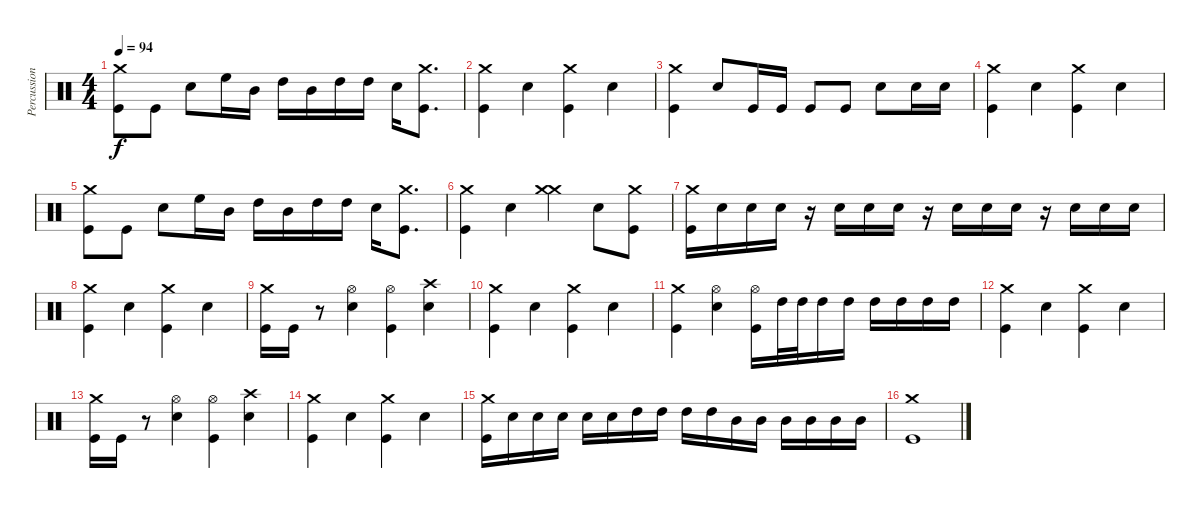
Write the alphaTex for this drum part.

\track ("Percussion" "Percussion") {instrument percussion}
\staff {score}
\articulation defaults
\ts (4 4)
\tempo 94
\clef neutral
\ks c
("Crash medium (hit)" "Kick (hit)").8{dy f} "Kick (hit)".8 "Snare (hit) 2".8 "High Floor Tom (hit)".16 "Mid Tom (hit)".16 "High Tom (hit)".16 "Mid Tom (hit)".16 "High Tom (hit)".16 "High Tom (hit)".16 "Snare (hit) 2".16 ("Crash medium (hit)" "Kick (hit)").8{d} |
("Crash medium (hit)" "Kick (hit)").4 "Snare (hit) 2".4 ("Crash medium (hit)" "Kick (hit)").4 "Snare (hit) 2".4 |
("Crash medium (hit)" "Kick (hit)").4 "Snare (hit) 2".8 "Kick (hit)".16 "Kick (hit)".16 "Kick (hit)".8 "Kick (hit)".8 "Snare (hit) 2".8 "Snare (hit) 2".16 "Snare (hit) 2".16 |
("Crash medium (hit)" "Kick (hit)").4 "Snare (hit) 2".4 ("Crash medium (hit)" "Kick (hit)").4 "Snare (hit) 2".4 |
("Crash medium (hit)" "Kick (hit)").8 "Kick (hit)".8 "Snare (hit) 2".8 "High Floor Tom (hit)".16 "Mid Tom (hit)".16 "High Tom (hit)".16 "Mid Tom (hit)".16 "High Tom (hit)".16 "High Tom (hit)".16 "Snare (hit) 2".16 ("Crash medium (hit)" "Kick (hit)").8{d} |
("Crash medium (hit)" "Kick (hit)").4 "Snare (hit) 2".4 ("Crash medium (hit)" "Crash medium (hit)").4 "Snare (hit) 2".8 ("Crash medium (hit)" "Kick (hit)").8 |
("Crash medium (hit)" "Kick (hit)").16 "Snare (hit) 2".16 "Snare (hit) 2".16 "Snare (hit) 2".16 r.16 "Snare (hit) 2".16 "Snare (hit) 2".16 "Snare (hit) 2".16 r.16 "Snare (hit) 2".16 "Snare (hit) 2".16 "Snare (hit) 2".16 r.16 "Snare (hit) 2".16 "Snare (hit) 2".16 "Snare (hit) 2".16 |
("Crash medium (hit)" "Kick (hit)").4 "Snare (hit) 2".4 ("Crash medium (hit)" "Kick (hit)").4 "Snare (hit) 2".4 |
("Crash medium (hit)" "Kick (hit)").16 "Kick (hit)".16 r.8 ("Hi-Hat (open)" "Snare (hit) 2").4 ("Hi-Hat (open)" "Kick (hit)").4 ("Crash high (hit)" "Snare (hit) 2").4 |
("Crash medium (hit)" "Kick (hit)").4 "Snare (hit) 2".4 ("Crash medium (hit)" "Kick (hit)").4 "Snare (hit) 2".4 |
("Crash medium (hit)" "Kick (hit)").4 ("Hi-Hat (open)" "Snare (hit) 2").4 ("Hi-Hat (open)" "Kick (hit)").16 "High Tom (hit)".32 "High Tom (hit)".32 "High Tom (hit)".16 "High Tom (hit)".16 "High Tom (hit)".16 "High Tom (hit)".16 "High Tom (hit)".16 "High Tom (hit)".16 |
("Crash medium (hit)" "Kick (hit)").4 "Snare (hit) 2".4 ("Crash medium (hit)" "Kick (hit)").4 "Snare (hit) 2".4 |
("Crash medium (hit)" "Kick (hit)").16 "Kick (hit)".16 r.8 ("Hi-Hat (open)" "Snare (hit) 2").4 ("Hi-Hat (open)" "Kick (hit)").4 ("Crash high (hit)" "Snare (hit) 2").4 |
("Crash medium (hit)" "Kick (hit)").4 "Snare (hit) 2".4 ("Crash medium (hit)" "Kick (hit)").4 "Snare (hit) 2".4 |
("Crash medium (hit)" "Kick (hit)").16 "Snare (hit) 2".16 "Snare (hit) 2".16 "Snare (hit) 2".16 "Snare (hit) 2".16 "Snare (hit) 2".16 "High Tom (hit)".16 "High Tom (hit)".16 "High Tom (hit)".16 "High Tom (hit)".16 "Mid Tom (hit)".16 "Mid Tom (hit)".16 "Mid Tom (hit)".16 "Mid Tom (hit)".16 "Mid Tom (hit)".16 "Mid Tom (hit)".16 |
("Crash medium (hit)" "Kick (hit)").1
